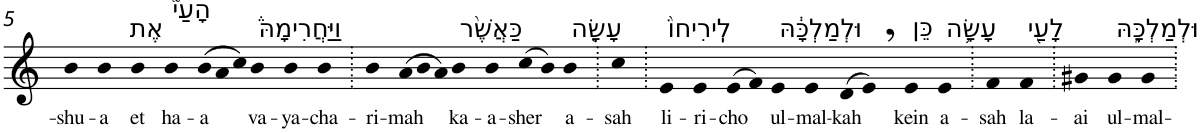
**kern	**text
*part1	*part1
*staff1	*staff1
*I"Piano	*
*I'Pno	*
!!LO:PB:g=z
*clefG2	*
*k[]	*
=5	=5
!	!LO:LY:b
4b	-shu-
!	!LO:LY:b
4b	-a
!LO:TX:a:t=אֶת	!
!	!LO:LY:b
4b	et
!LO:TX:a:t=הָעַי֮	!
!	!LO:LY:b
4b	ha-
*Xtuplet	*
!	!LO:LY:b
(>12b	-a
12a	.
12cc)	.
!LO:TX:a:t=וַיַּחֲרִימָהּ֒	!
!	!LO:LY:b
4b	va-
!	!LO:LY:b
4b	-ya-
!	!LO:LY:b
4b	-cha-
=6.	=6.
!	!LO:LY:b
4b	-ri-
!	!LO:LY:b
(>12a	-mah
12b	.
12a)	.
!LO:TX:a:t=כַּאֲשֶׁ֨ר	!
!	!LO:LY:b
4b	ka-
!	!LO:LY:b
4b	-a-
!	!LO:LY:b
(>8cc	-sher
8b)	.
!LO:TX:a:t=עָשָׂ֤ה	!
!	!LO:LY:b
4b	a-
=7.	=7.
!	!LO:LY:b
4cc	-sah
=8.	=8.
!LO:TX:a:t=לִֽירִיחוֹ֙	!
!	!LO:LY:b
4e	li-
!	!LO:LY:b
4e	-ri-
!	!LO:LY:b
(>8e	-cho
8f)	.
!LO:TX:a:t=וּלְמַלְכָּ֔הּ	!
!	!LO:LY:b
4e	ul-
!	!LO:LY:b
4e	-mal-
!	!LO:LY:b
(>8d	-kah
8e,)	.
!LO:TX:a:t=כֵּן	!
!	!LO:LY:b
4e	kein
!LO:TX:a:t=עָשָׂ֥ה	!
!	!LO:LY:b
4e	a-
=9.	=9.
!	!LO:LY:b
4f	-sah
!LO:TX:a:t=לָעַ֖י	!
!	!LO:LY:b
4f	la-
=10.	=10.
!	!LO:LY:b
4g#X	-ai
!LO:TX:a:t=וּלְמַלְכָּ֑הּ	!
!	!LO:LY:b
4g#	ul-
!	!LO:LY:b
4g#	-mal-
=.	=.
*-	*-
